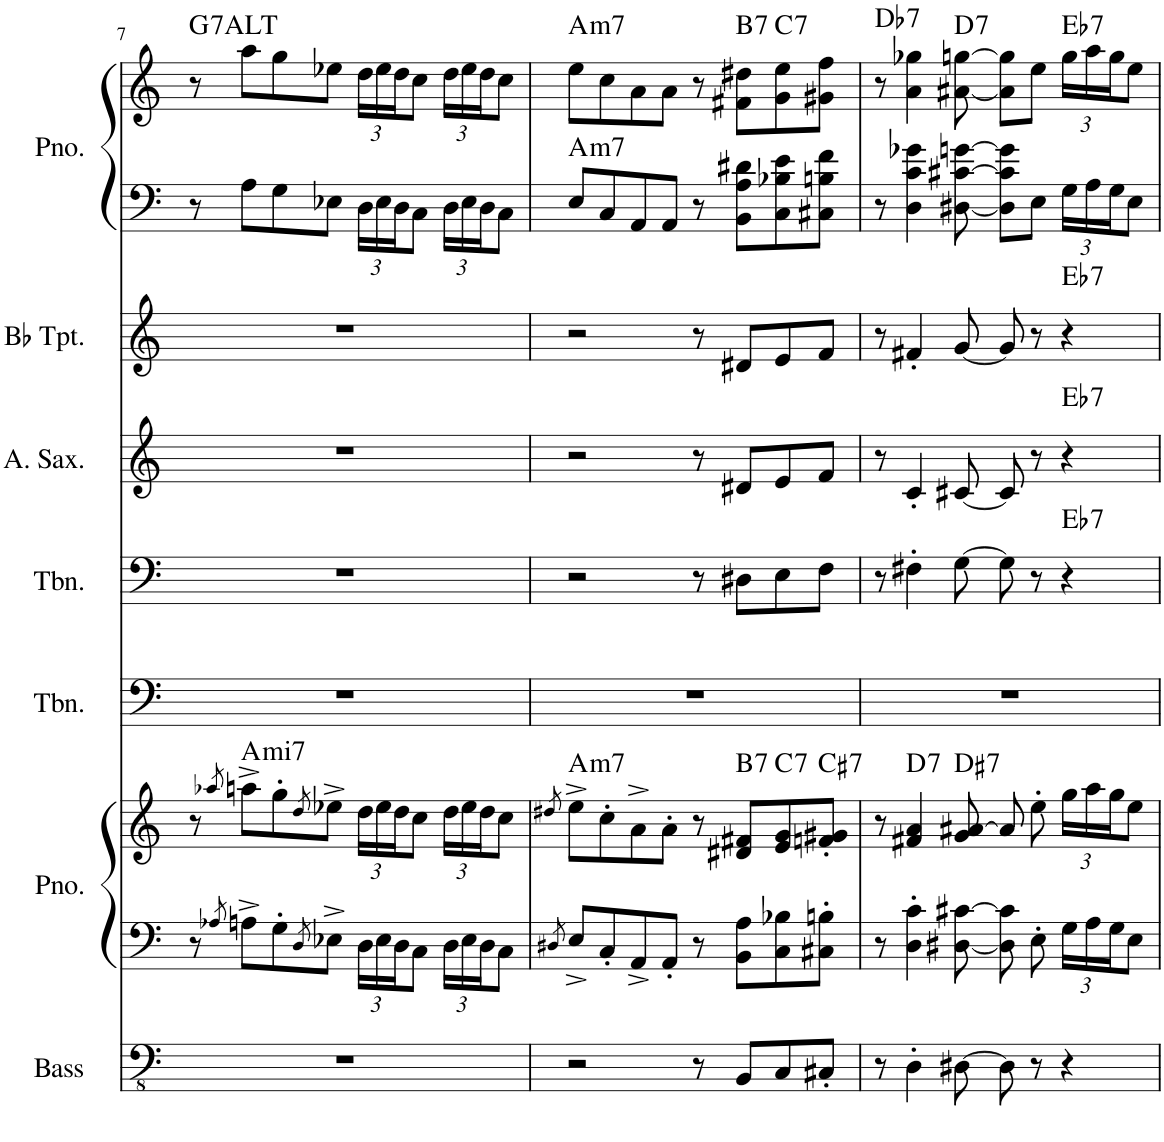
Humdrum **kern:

**kern	**kern	**kern	**harte	**kern	**kern	**harte	**kern	**harte	**kern	**harte	**kern	**kern	**harte
*part7	*part6	*part6	*part6	*part5	*part4	*part4	*part3	*part3	*part2	*part2	*part1	*part1	*part1
*staff9	*staff8	*staff7	*	*staff6	*staff5	*	*staff4	*	*staff3	*	*staff2	*staff1	*
*I"Acoustic Bass w/horns	*I"Piano	*	*	*I"Trombone 2	*I"Trombone	*	*I"Alto Saxophone	*	*I"Bb Trumpet	*	*I"Piano	*	*
*I'Bass	*I'Pno.	*	*	*I'Tbn.	*I'Tbn.	*	*I'A. Sax.	*	*I'Bb Tpt.	*	*I'Pno.	*	*
!!LO:PB:g=z
*clefFv4	*clefF4	*clefG2	*	*clefF4	*clefF4	*	*clefG2	*	*clefG2	*	*clefF4	*clefG2	*
*	*	*	*	*	*	*	*ITrd5c9	*	*ITrd1c2	*	*	*	*
*k[]	*k[]	*k[]	*	*k[]	*k[]	*	*k[]	*	*k[]	*	*k[]	*k[]	*
*M4/4	*M4/4	*M4/4	*	*M4/4	*M4/4	*	*M4/4	*	*M4/4	*	*M4/4	*M4/4	*
=7	=7	=7	=7	=7	=7	=7	=7	=7	=7	=7	=7	=7	=7
!	!	!	!	!	!	!	!	!	!	!	!	!	!LO:H:kt=7
1r	8r	8r	.	1r	1r	.	1r	.	1r	.	8r	8r	G:(3,b5,#5,b7,b9,#9)
.	8qA-X/	8qaa-X/	.	.	.	.	.	.	.	.	.	.	.
!	!	!	!LO:H:kt=mi7	!	!	!	!	!	!	!	!	!	!
.	8An^\L	8aan^\L	A:min7	.	.	.	.	.	.	.	8A\L	8aa\L	.
.	8G'\	8gg'\	.	.	.	.	.	.	.	.	8G\	8gg\	.
.	8qD/	8qdd/	.	.	.	.	.	.	.	.	.	.	.
.	8E-X^\J	8ee-X^\J	.	.	.	.	.	.	.	.	8E-X\J	8ee-X\J	.
*	*Xbrackettup	*Xbrackettup	*	*	*	*	*	*	*	*	*Xbrackettup	*Xbrackettup	*
.	24D\LL	24dd\LL	.	.	.	.	.	.	.	.	24D\LL	24dd\LL	.
.	24E-\	24ee-\	.	.	.	.	.	.	.	.	24E-\	24ee-\	.
.	24D\J	24dd\J	.	.	.	.	.	.	.	.	24D\J	24dd\J	.
.	8C\J	8cc\J	.	.	.	.	.	.	.	.	8C\J	8cc\J	.
.	24D\LL	24dd\LL	.	.	.	.	.	.	.	.	24D\LL	24dd\LL	.
.	24E-\	24ee-\	.	.	.	.	.	.	.	.	24E-\	24ee-\	.
.	24D\J	24dd\J	.	.	.	.	.	.	.	.	24D\J	24dd\J	.
.	8C\J	8cc\J	.	.	.	.	.	.	.	.	8C\J	8cc\J	.
=8	=8	=8	=8	=8	=8	=8	=8	=8	=8	=8	=8	=8	=8
.	8qD#X/	8qdd#X/	.	.	.	.	.	.	.	.	.	.	.
!	!	!	!LO:H:kt=m7	!	!	!	!	!	!	!	!	!	!LO:H:n=1:kt=m7
!	!	!	!	!	!	!	!	!	!	!	!	!	!LO:H:n=2:kt=m7
2r	8E^/L	8ee^\L	A:min7	1r	2r	.	2r	.	2r	.	8E/L	8ee\L	A:min7 A:min7
.	8C'/	8cc'\	.	.	.	.	.	.	.	.	8C/	8cc\	.
.	8AA^/	8a^\	.	.	.	.	.	.	.	.	8AA/	8a\	.
.	8AA'/J	8a'\J	.	.	.	.	.	.	.	.	8AA/J	8a\J	.
8r	8r	8r	.	.	8r	.	8r	.	8r	.	8r	8r	.
!	!	!	!LO:H:kt=7	!	!	!	!	!	!	!	!	!	!LO:H:kt=7
8BBB/L	8BB\ 8A\L	8d#X/ 8f#X/L	B:7	.	8D#X\L	.	8d#X/L	.	8d#X/L	.	8BB\ 8A\ 8d#X\L	8f#X\ 8dd#X\L	B:7
!	!	!	!LO:H:kt=7	!	!	!	!	!	!	!	!	!	!LO:H:kt=7
8CC/	8C\ 8B-X\	8e/ 8g/	C:7	.	8E\	.	8e/	.	8e/	.	8C\ 8B-X\ 8e\	8g\ 8ee\	C:7
!	!	!	!LO:H:kt=7	!	!	!	!	!	!	!	!	!	!
8CC#X'/J	8C#X\' 8Bn\'J	8fn/' 8g#X/'J	C#:7	.	8F\J	.	8f/J	.	8f/J	.	8C#X\ 8Bn\ 8f\J	8g#X\ 8ff\J	.
=9	=9	=9	=9	=9	=9	=9	=9	=9	=9	=9	=9	=9	=9
!	!	!	!	!	!	!	!	!	!	!	!	!	!LO:H:kt=7
8r	8r	8r	.	1r	8r	.	8r	.	8r	.	8r	8r	Db:7
!	!	!	!LO:H:kt=7	!	!	!	!	!	!	!	!	!	!
4DD'\	4D\' 4c\'	4f#X/ 4a/	D:7	.	4F#X'\	.	4c'/	.	4f#X'/	.	4D\ 4c\ 4g-X\	4a\ 4gg-X\	.
!	!	!	!LO:H:kt=7	!	!	!	!	!	!	!	!	!	!LO:H:kt=7
[8DD#X\	[8D#X\ [8c#X\	8g/ [8a#X/	D#:7	.	[8G\	.	[8c#X/	.	[8g/	.	[8D#X\ [8c#X\ [8gn\	[8a#X\ [8ggn\	D:7
8DD#\]	8D#\] 8c#\]	8a#/]	.	.	8G\]	.	8c#/]	.	8g/]	.	8D#\] 8c#\] 8g\]L	8a#\] 8gg\]L	.
8r	8E'\	8ee'\	.	.	8r	.	8r	.	8r	.	8E\J	8ee\J	.
!	!	!	!	!	!	!LO:H:kt=7	!	!LO:H:kt=7	!	!LO:H:kt=7	!	!	!LO:H:kt=7
4r	24G\LL	24gg\LL	.	.	4r	Eb:7	4r	Eb:7	4r	Eb:7	24G\LL	24gg\LL	Eb:7
.	24A\	24aa\	.	.	.	.	.	.	.	.	24A\	24aa\	.
.	24G\J	24gg\J	.	.	.	.	.	.	.	.	24G\J	24gg\J	.
.	8E\J	8ee\J	.	.	.	.	.	.	.	.	8E\J	8ee\J	.
=	=	=	=	=	=	=	=	=	=	=	=	=	=
*-	*-	*-	*-	*-	*-	*-	*-	*-	*-	*-	*-	*-	*-
